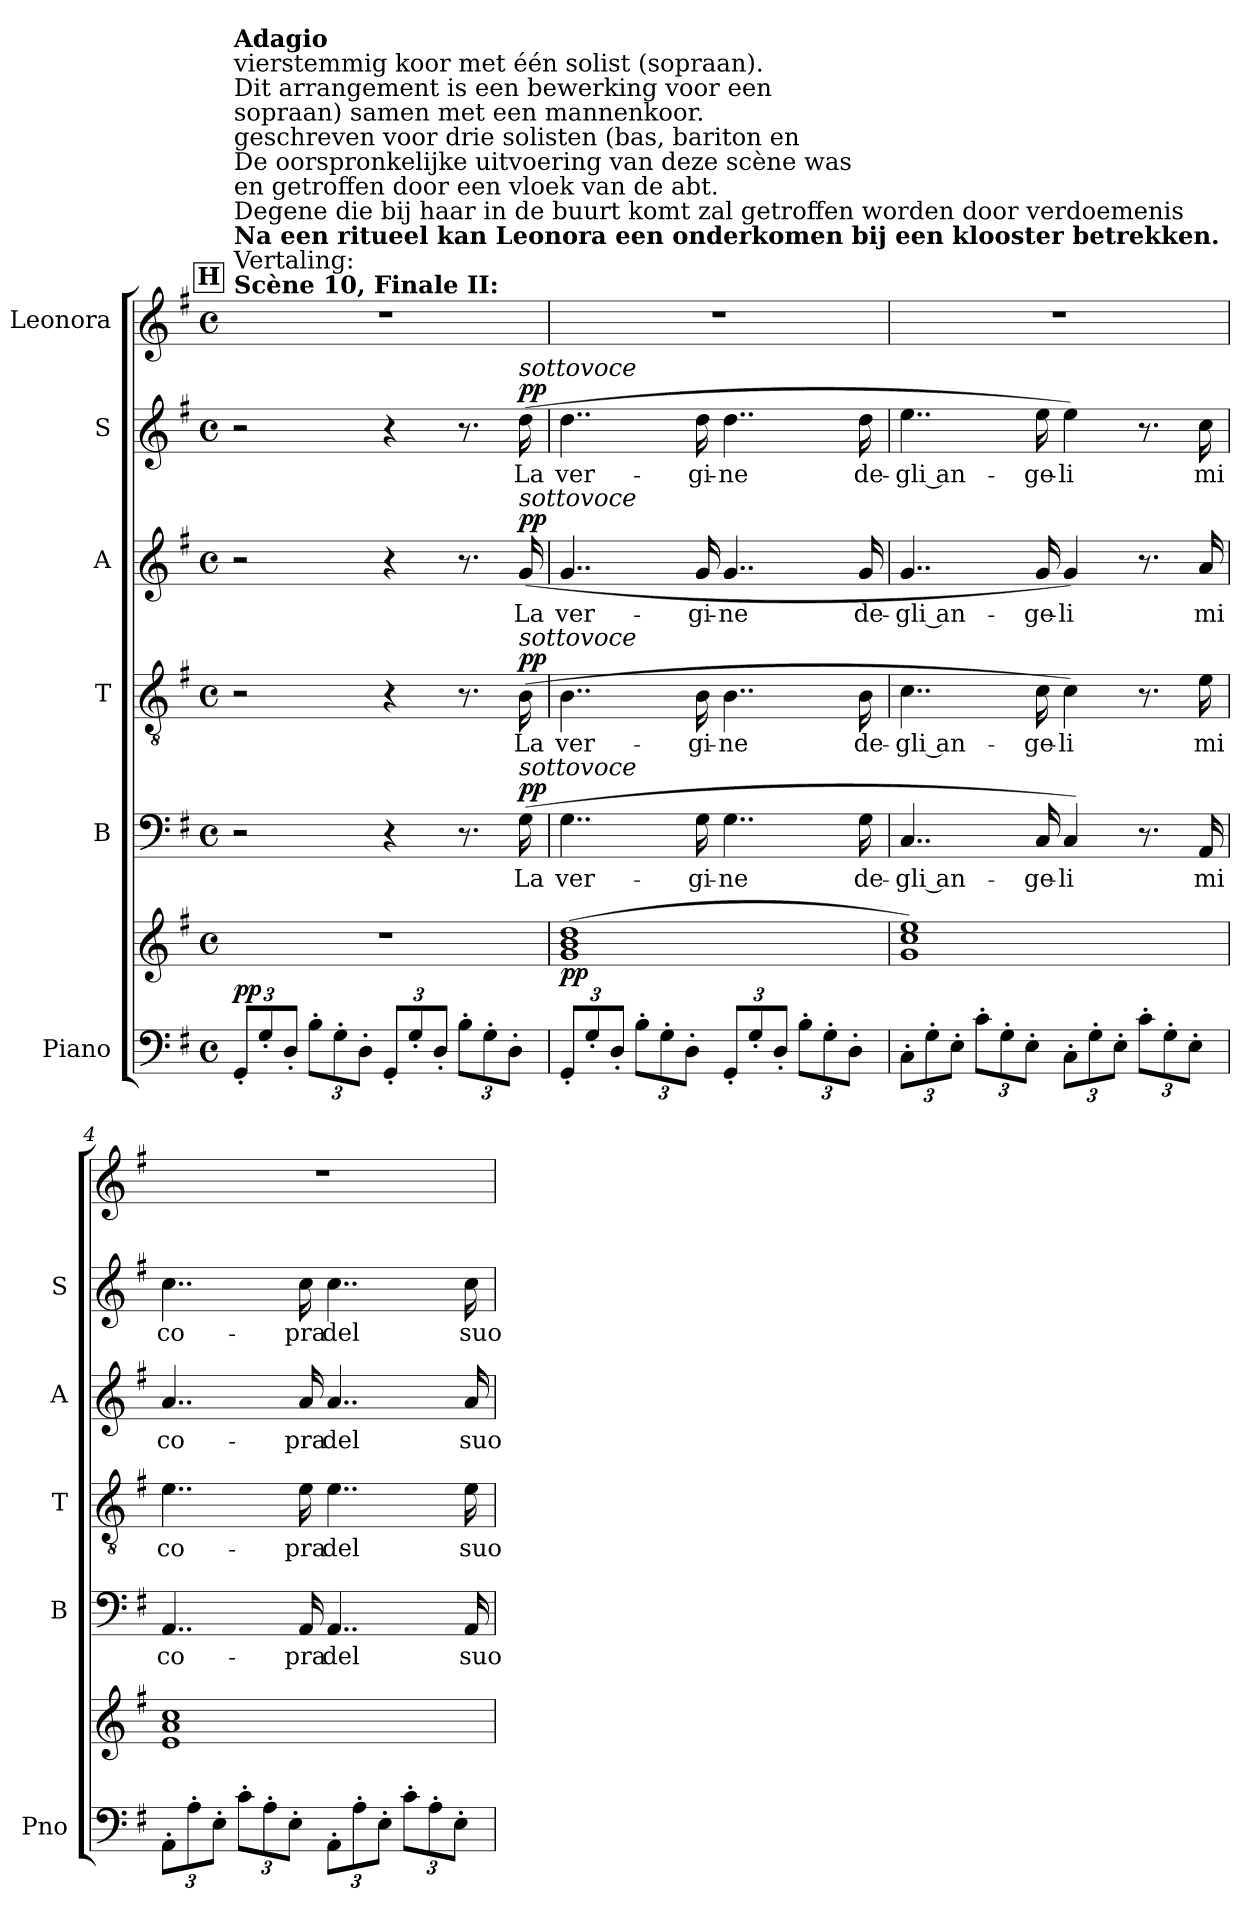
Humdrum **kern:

**kern	**kern	**dynam	**kern	**text	**dynam	**kern	**text	**dynam	**kern	**text	**dynam	**kern	**text	**dynam	**kern
*part6	*part6	*part6	*part5	*part5	*part5	*part4	*part4	*part4	*part3	*part3	*part3	*part2	*part2	*part2	*part1
*staff7	*staff6	*staff6/7	*staff5	*staff5	*staff5	*staff4	*staff4	*staff4	*staff3	*staff3	*staff3	*staff2	*staff2	*staff2	*staff1
*I"Piano	*	*	*I"B	*	*	*I"T	*	*	*I"A	*	*	*I"S	*	*	*I"Leonora
*I'Pno	*	*	*I'B	*	*	*I'T	*	*	*I'A	*	*	*I'S	*	*	*
*clefF4	*clefG2	*	*clefF4	*	*	*clefGv2	*	*	*clefG2	*	*	*clefG2	*	*	*clefG2
*k[f#]	*k[f#]	*	*k[f#]	*	*	*k[f#]	*	*	*k[f#]	*	*	*k[f#]	*	*	*k[f#]
*M4/4	*M4/4	*	*M4/4	*	*	*M4/4	*	*	*M4/4	*	*	*M4/4	*	*	*M4/4
*met(c)	*met(c)	*	*met(c)	*	*	*met(c)	*	*	*met(c)	*	*	*met(c)	*	*	*met(c)
*MM69	*MM69	*	*MM69	*	*	*MM69	*	*	*MM69	*	*	*MM69	*	*	*MM69
*Xbrackettup	*	*	*	*	*	*	*	*	*	*	*	*	*	*	*
!!LO:REH:place=s1:a:B:fs=14:t=H
=1	=1	=1	=1	=1	=1	=1	=1	=1	=1	=1	=1	=1	=1	=1	=1
!	!	!	!	!	!	!	!	!	!	!	!	!	!	!	!LO:TX:a:B:t=Scène 10, Finale II&colon;
!	!	!	!	!	!	!	!	!	!	!	!	!	!	!	!LO:TX:a:t=Vertaling&colon;
!	!	!	!	!	!	!	!	!	!	!	!	!	!	!	!LO:TX:a:B:t=Na een ritueel kan Leonora een onderkomen bij een klooster betrekken.
!	!	!	!	!	!	!	!	!	!	!	!	!	!	!	!LO:TX:a:t=Degene die bij haar in de buurt komt zal getroffen worden door verdoemenis
!	!	!	!	!	!	!	!	!	!	!	!	!	!	!	!LO:TX:a:t=en getroffen door een vloek van de abt.
!	!	!	!	!	!	!	!	!	!	!	!	!	!	!	!LO:TX:a:t=De oorspronkelijke uitvoering van deze scène was
!	!	!	!	!	!	!	!	!	!	!	!	!	!	!	!LO:TX:a:t=geschreven voor drie solisten (bas, bariton en
!	!	!	!	!	!	!	!	!	!	!	!	!	!	!	!LO:TX:a:t=sopraan) samen met een mannenkoor.
!	!	!	!	!	!	!	!	!	!	!	!	!	!	!	!LO:TX:a:t=Dit arrangement is een bewerking voor een
!	!	!	!	!	!	!	!	!	!	!	!	!	!	!	!LO:TX:a:t=vierstemmig koor met één solist (sopraan).
!	!	!	!	!	!	!	!	!	!	!	!	!	!	!	!LO:TX:a:B:t=Adagio
!	!	!LO:DY:a=2	!	!	!	!	!	!	!	!	!	!	!	!	!
12GG'/L	1r	pp	2r	.	.	2r	.	.	2r	.	.	2r	.	.	1r
12G'/	.	.	.	.	.	.	.	.	.	.	.	.	.	.	.
12D'/J	.	.	.	.	.	.	.	.	.	.	.	.	.	.	.
12B'\L	.	.	.	.	.	.	.	.	.	.	.	.	.	.	.
12G'\	.	.	.	.	.	.	.	.	.	.	.	.	.	.	.
12D'\J	.	.	.	.	.	.	.	.	.	.	.	.	.	.	.
12GG'/L	.	.	4r	.	.	4r	.	.	4r	.	.	4r	.	.	.
12G'/	.	.	.	.	.	.	.	.	.	.	.	.	.	.	.
12D'/J	.	.	.	.	.	.	.	.	.	.	.	.	.	.	.
12B'\L	.	.	8.r	.	.	8.r	.	.	8.r	.	.	8.r	.	.	.
12G'\	.	.	.	.	.	.	.	.	.	.	.	.	.	.	.
12D'\J	.	.	.	.	.	.	.	.	.	.	.	.	.	.	.
!	!	!	!	!	!	!	!	!	!	!	!	!LO:TX:a:i:t=sottovoce	!	!	!
!	!	!	!	!	!	!	!	!	!LO:TX:a:i:t=sottovoce	!	!	!	!	!	!
!	!	!	!	!	!	!LO:TX:a:i:t=sottovoce	!	!	!	!	!	!	!	!	!
!	!	!	!LO:TX:a:i:t=sottovoce	!	!	!	!	!	!	!	!	!	!	!	!
!	!	!	!	!LO:LY:b	!LO:DY:a	!	!LO:LY:b	!LO:DY:a	!	!LO:LY:b	!LO:DY:a	!	!LO:LY:b	!LO:DY:a	!
.	.	.	(16G\	La	pp	(16B\	La	pp	(16g/	La	pp	(16dd\	La	pp	.
=2	=2	=2	=2	=2	=2	=2	=2	=2	=2	=2	=2	=2	=2	=2	=2
!	!	!LO:DY:b	!	!LO:LY:b	!	!	!LO:LY:b	!	!	!LO:LY:b	!	!	!LO:LY:b	!	!
12GG'/L	(1g 1b 1dd	pp	4..G\	ver-	.	4..B\	ver-	.	4..g/	ver-	.	4..dd\	ver-	.	1r
12G'/	.	.	.	.	.	.	.	.	.	.	.	.	.	.	.
12D'/J	.	.	.	.	.	.	.	.	.	.	.	.	.	.	.
12B'\L	.	.	.	.	.	.	.	.	.	.	.	.	.	.	.
12G'\	.	.	.	.	.	.	.	.	.	.	.	.	.	.	.
12D'\J	.	.	.	.	.	.	.	.	.	.	.	.	.	.	.
!	!	!	!	!LO:LY:b	!	!	!LO:LY:b	!	!	!LO:LY:b	!	!	!LO:LY:b	!	!
.	.	.	16G\	-gi-	.	16B\	-gi-	.	16g/	-gi-	.	16dd\	-gi-	.	.
!	!	!	!	!LO:LY:b	!	!	!LO:LY:b	!	!	!LO:LY:b	!	!	!LO:LY:b	!	!
12GG'/L	.	.	4..G\	-ne	.	4..B\	-ne	.	4..g/	-ne	.	4..dd\	-ne	.	.
12G'/	.	.	.	.	.	.	.	.	.	.	.	.	.	.	.
12D'/J	.	.	.	.	.	.	.	.	.	.	.	.	.	.	.
12B'\L	.	.	.	.	.	.	.	.	.	.	.	.	.	.	.
12G'\	.	.	.	.	.	.	.	.	.	.	.	.	.	.	.
12D'\J	.	.	.	.	.	.	.	.	.	.	.	.	.	.	.
!	!	!	!	!LO:LY:b	!	!	!LO:LY:b	!	!	!LO:LY:b	!	!	!LO:LY:b	!	!
.	.	.	16G\	de-	.	16B\	de-	.	16g/	de-	.	16dd\	de-	.	.
=3	=3	=3	=3	=3	=3	=3	=3	=3	=3	=3	=3	=3	=3	=3	=3
!	!	!	!	!LO:LY:b	!	!	!LO:LY:b	!	!	!LO:LY:b	!	!	!LO:LY:b	!	!
12C'\L	1g 1cc 1ee)	.	4..C/	-gli an-	.	4..c\	-gli an-	.	4..g/	-gli an-	.	4..ee\	-gli an-	.	1r
12G'\	.	.	.	.	.	.	.	.	.	.	.	.	.	.	.
12E'\J	.	.	.	.	.	.	.	.	.	.	.	.	.	.	.
12c'\L	.	.	.	.	.	.	.	.	.	.	.	.	.	.	.
12G'\	.	.	.	.	.	.	.	.	.	.	.	.	.	.	.
12E'\J	.	.	.	.	.	.	.	.	.	.	.	.	.	.	.
!	!	!	!	!LO:LY:b	!	!	!LO:LY:b	!	!	!LO:LY:b	!	!	!LO:LY:b	!	!
.	.	.	16C/	-ge-	.	16c\	-ge-	.	16g/	-ge-	.	16ee\	-ge-	.	.
!	!	!	!	!LO:LY:b	!	!	!LO:LY:b	!	!	!LO:LY:b	!	!	!LO:LY:b	!	!
12C'\L	.	.	4C/)	-li	.	4c\)	-li	.	4g/)	-li	.	4ee\)	-li	.	.
12G'\	.	.	.	.	.	.	.	.	.	.	.	.	.	.	.
12E'\J	.	.	.	.	.	.	.	.	.	.	.	.	.	.	.
12c'\L	.	.	8.r	.	.	8.r	.	.	8.r	.	.	8.r	.	.	.
12G'\	.	.	.	.	.	.	.	.	.	.	.	.	.	.	.
12E'\J	.	.	.	.	.	.	.	.	.	.	.	.	.	.	.
!	!	!	!	!LO:LY:b	!	!	!LO:LY:b	!	!	!LO:LY:b	!	!	!LO:LY:b	!	!
.	.	.	16AA/	mi	.	16e\	mi	.	16a/	mi	.	16cc\	mi	.	.
=4	=4	=4	=4	=4	=4	=4	=4	=4	=4	=4	=4	=4	=4	=4	=4
!	!	!	!	!LO:LY:b	!	!	!LO:LY:b	!	!	!LO:LY:b	!	!	!LO:LY:b	!	!
12AA'\L	1e 1a 1cc	.	4..AA/	co-	.	4..e\	co-	.	4..a/	co-	.	4..cc\	co-	.	1r
12A'\	.	.	.	.	.	.	.	.	.	.	.	.	.	.	.
12E'\J	.	.	.	.	.	.	.	.	.	.	.	.	.	.	.
12c'\L	.	.	.	.	.	.	.	.	.	.	.	.	.	.	.
12A'\	.	.	.	.	.	.	.	.	.	.	.	.	.	.	.
12E'\J	.	.	.	.	.	.	.	.	.	.	.	.	.	.	.
!	!	!	!	!LO:LY:b	!	!	!LO:LY:b	!	!	!LO:LY:b	!	!	!LO:LY:b	!	!
.	.	.	16AA/	-pra	.	16e\	-pra	.	16a/	-pra	.	16cc\	-pra	.	.
!	!	!	!	!LO:LY:b	!	!	!LO:LY:b	!	!	!LO:LY:b	!	!	!LO:LY:b	!	!
12AA'\L	.	.	4..AA/	del	.	4..e\	del	.	4..a/	del	.	4..cc\	del	.	.
12A'\	.	.	.	.	.	.	.	.	.	.	.	.	.	.	.
12E'\J	.	.	.	.	.	.	.	.	.	.	.	.	.	.	.
12c'\L	.	.	.	.	.	.	.	.	.	.	.	.	.	.	.
12A'\	.	.	.	.	.	.	.	.	.	.	.	.	.	.	.
12E'\J	.	.	.	.	.	.	.	.	.	.	.	.	.	.	.
!	!	!	!	!LO:LY:b	!	!	!LO:LY:b	!	!	!LO:LY:b	!	!	!LO:LY:b	!	!
.	.	.	16AA/	suo	.	16e\	suo	.	16a/	suo	.	16cc\	suo	.	.
=	=	=	=	=	=	=	=	=	=	=	=	=	=	=	=
*-	*-	*-	*-	*-	*-	*-	*-	*-	*-	*-	*-	*-	*-	*-	*-
